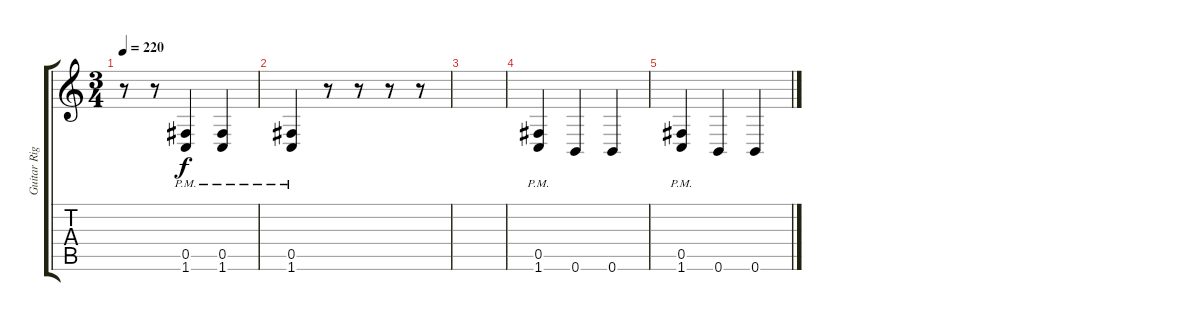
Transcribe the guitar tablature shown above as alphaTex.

\track ("Guitar Right" "Guitar Rig") {instrument overdrivenguitar}
\staff {score tabs}
\tuning (Db4 Ab3 E3 B2 Gb2 B1) {hide}
\ts (3 4)
\tempo 220
\clef g2
\ks c
r.8{dy f} r.8 (0.5{pm} 1.6{pm}).4 (0.5{pm} 1.6{pm}).4 |
(0.5{pm} 1.6{pm}).4 r.8 r.8 r.8 r.8 |
|
(0.5{pm} 1.6{pm}).4 0.6.4 0.6.4 |
(0.5{pm} 1.6{pm}).4 0.6.4 0.6.4
